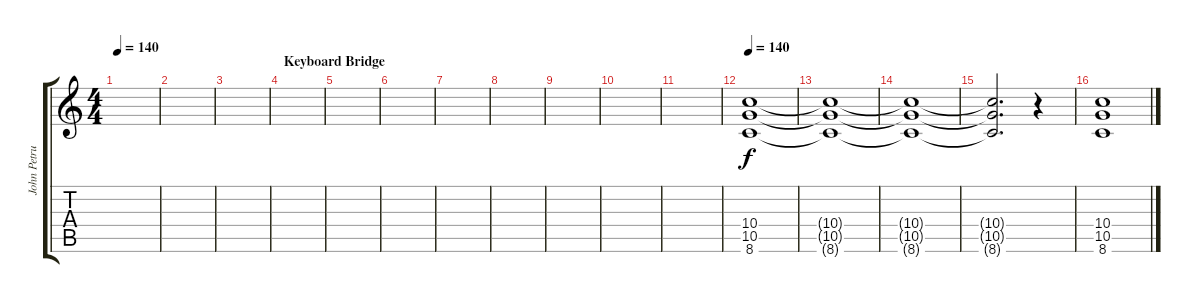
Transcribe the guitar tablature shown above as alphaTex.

\track ("John Petrucci Acoustic/Solo Guitar" "John Petru") {instrument distortionguitar}
\staff {score tabs}
\tuning (E4 B3 G3 D3 A2 E2) {hide}
\ts (4 4)
\tempo 140
\clef g2
\ks c
|
|
|
\section ("" "Keyboard Bridge")
|
|
|
|
|
|
|
|
\tempo 140
(10.4 10.5 8.6).1{volume 2} |
(10.4{t} 10.5{t} 8.6{t}).1 |
(10.4{t} 10.5{t} 8.6{t}).1 |
(10.4{t} 10.5{t} 8.6{t}).2{d} r.4{volume 11} |
(10.4 10.5 8.6).1{volume 2}
